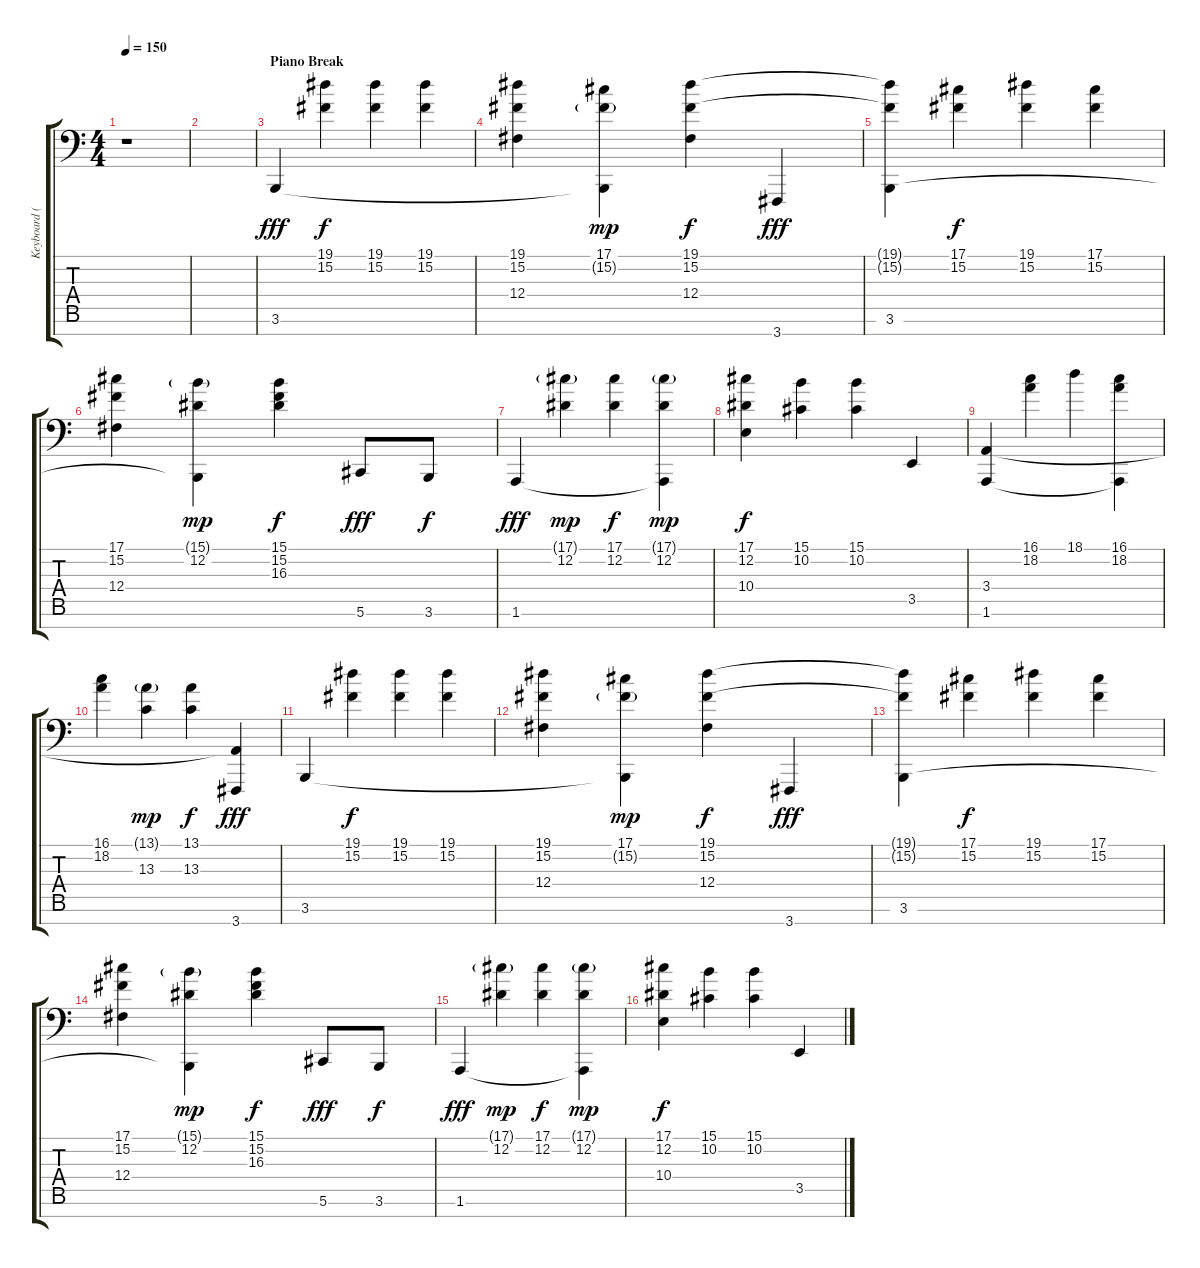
\track ("Keyboard (Roberto D.C)" "Keyboard (") {instrument brightacousticpiano}
\staff {score tabs}
\tuning (Ab3 Eb3 B2 Gb2 Db2 Ab1 Eb1) {hide}
\ts (4 4)
\tempo 150
\clef f4
\ks c
r.1{dy fff} |
|
\section ("" "Piano Break")
3.6.4 (19.1 15.2).4{dy f} (19.1 15.2).4 (19.1 15.2).4 |
(19.1 15.2 12.4).4 (17.1 15.2{g} 3.6{t}).4{dy mp} (19.1 15.2 12.4).4{dy f} 3.7.4{dy fff} |
(19.1{t} 15.2{t} 3.6).4 (17.1 15.2).4{dy f} (19.1 15.2).4 (17.1 15.2).4 |
(17.1 15.2 12.4).4 (15.1{g} 12.2 3.6{t}).4{dy mp} (15.1 15.2 16.3).4{dy f} 5.6.8{dy fff} 3.6.8{dy f} |
1.6.4{dy fff} (17.1{g} 12.2).4{dy mp} (17.1 12.2).4{dy f} (17.1{g} 12.2 1.6{t}).4{dy mp} |
(17.1 12.2 10.4).4{dy f} (15.1 10.2).4 (15.1 10.2).4 3.5.4 |
(3.4 1.6).4 (16.1 18.2).4 18.1.4 (16.1 18.2 1.6{t}).4 |
(16.1 18.2).4 (13.1{g} 13.3).4{dy mp} (13.1 13.3).4{dy f} (3.4{t} 3.7).4{dy fff} |
3.6.4 (19.1 15.2).4{dy f} (19.1 15.2).4 (19.1 15.2).4 |
(19.1 15.2 12.4).4 (17.1 15.2{g} 3.6{t}).4{dy mp} (19.1 15.2 12.4).4{dy f} 3.7.4{dy fff} |
(19.1{t} 15.2{t} 3.6).4 (17.1 15.2).4{dy f} (19.1 15.2).4 (17.1 15.2).4 |
(17.1 15.2 12.4).4 (15.1{g} 12.2 3.6{t}).4{dy mp} (15.1 15.2 16.3).4{dy f} 5.6.8{dy fff} 3.6.8{dy f} |
1.6.4{dy fff} (17.1{g} 12.2).4{dy mp} (17.1 12.2).4{dy f} (17.1{g} 12.2 1.6{t}).4{dy mp} |
(17.1 12.2 10.4).4{dy f} (15.1 10.2).4 (15.1 10.2).4 3.5.4
